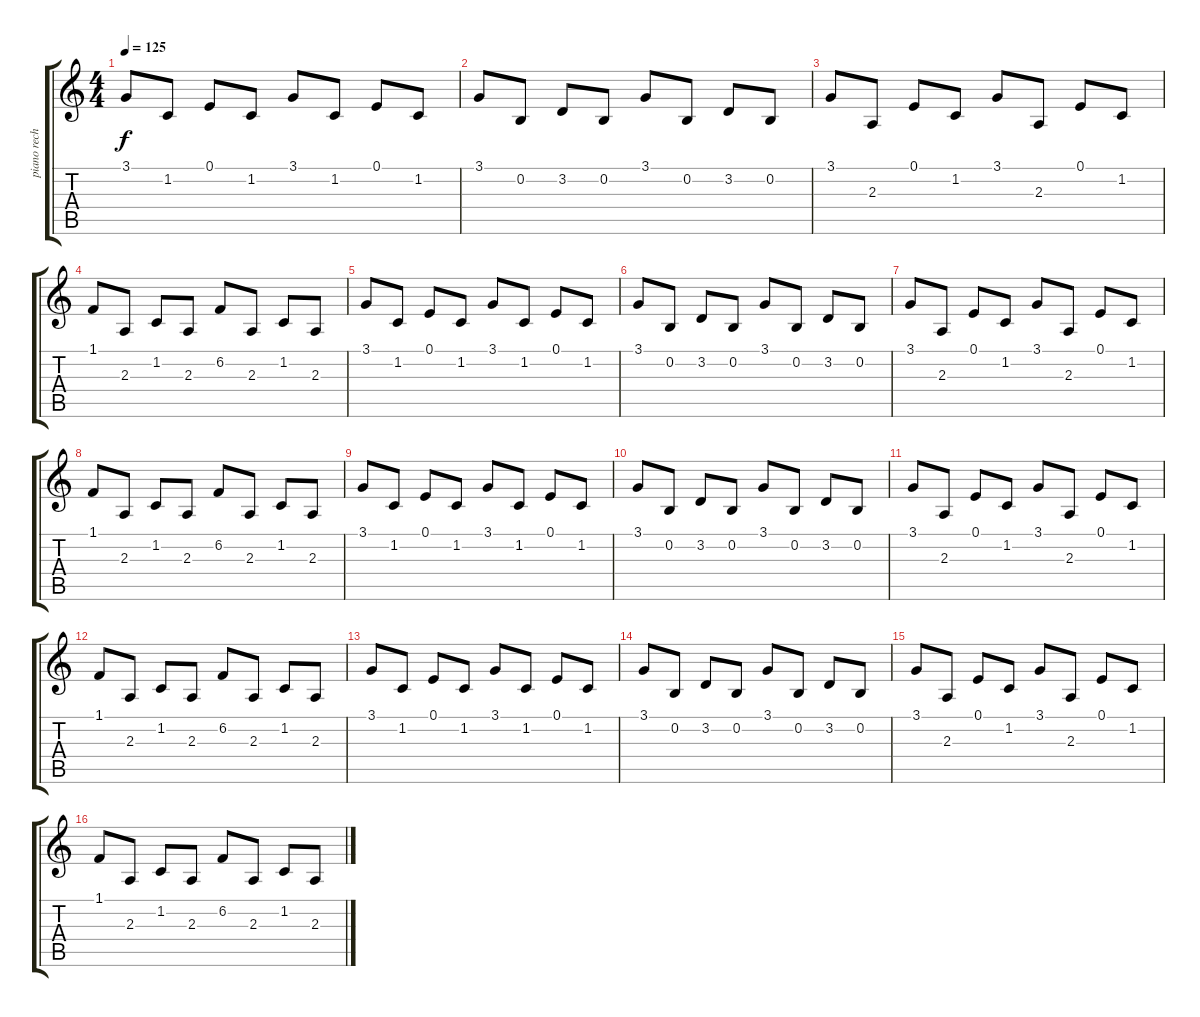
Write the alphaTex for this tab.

\track ("piano rechterhand" "piano rech") {instrument acousticgrandpiano}
\staff {score tabs}
\tuning (E4 B3 G3 D3 A2 E2) {hide}
\ts (4 4)
\tempo 125
\clef g2
\ks c
3.1.8{dy f} 1.2.8 0.1.8 1.2.8 3.1.8 1.2.8 0.1.8 1.2.8 |
3.1.8 0.2.8 3.2.8 0.2.8 3.1.8 0.2.8 3.2.8 0.2.8 |
3.1.8 2.3.8 0.1.8 1.2.8 3.1.8 2.3.8 0.1.8 1.2.8 |
1.1.8 2.3.8 1.2.8 2.3.8 6.2.8 2.3.8 1.2.8 2.3.8 |
3.1.8 1.2.8 0.1.8 1.2.8 3.1.8 1.2.8 0.1.8 1.2.8 |
3.1.8 0.2.8 3.2.8 0.2.8 3.1.8 0.2.8 3.2.8 0.2.8 |
3.1.8 2.3.8 0.1.8 1.2.8 3.1.8 2.3.8 0.1.8 1.2.8 |
1.1.8 2.3.8 1.2.8 2.3.8 6.2.8 2.3.8 1.2.8 2.3.8 |
3.1.8 1.2.8 0.1.8 1.2.8 3.1.8 1.2.8 0.1.8 1.2.8 |
3.1.8 0.2.8 3.2.8 0.2.8 3.1.8 0.2.8 3.2.8 0.2.8 |
3.1.8 2.3.8 0.1.8 1.2.8 3.1.8 2.3.8 0.1.8 1.2.8 |
1.1.8 2.3.8 1.2.8 2.3.8 6.2.8 2.3.8 1.2.8 2.3.8 |
3.1.8 1.2.8 0.1.8 1.2.8 3.1.8 1.2.8 0.1.8 1.2.8 |
3.1.8 0.2.8 3.2.8 0.2.8 3.1.8 0.2.8 3.2.8 0.2.8 |
3.1.8 2.3.8 0.1.8 1.2.8 3.1.8 2.3.8 0.1.8 1.2.8 |
1.1.8 2.3.8 1.2.8 2.3.8 6.2.8 2.3.8 1.2.8 2.3.8
